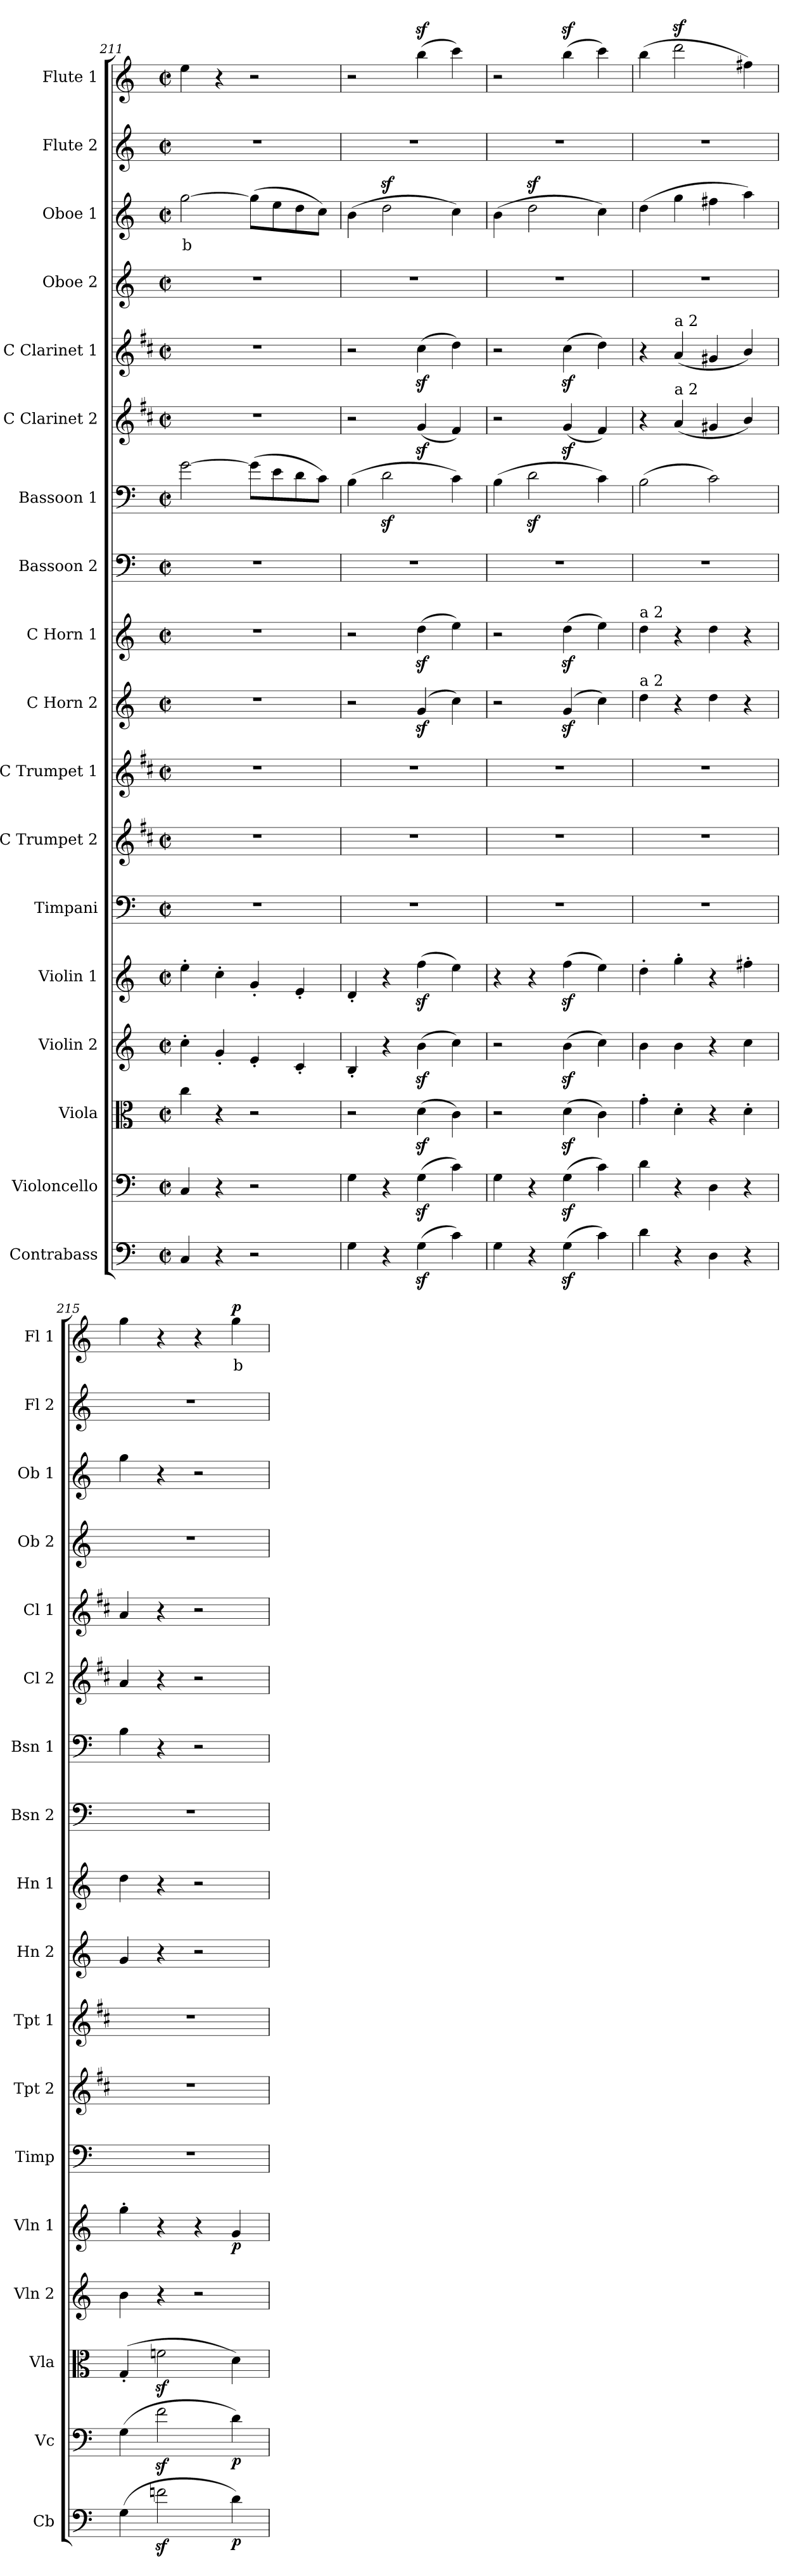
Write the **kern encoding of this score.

**kern	**dynam	**kern	**dynam	**kern	**kern	**kern	**dynam	**kern	**kern	**kern	**kern	**kern	**kern	**kern	**kern	**kern	**kern	**kern	**text	**kern	**kern	**text	**dynam
*part18	*part18	*part17	*part17	*part16	*part15	*part14	*part14	*part13	*part12	*part11	*part10	*part9	*part8	*part7	*part6	*part5	*part4	*part3	*part3	*part2	*part1	*part1	*part1
*staff18	*staff18	*staff17	*staff17	*staff16	*staff15	*staff14	*staff14	*staff13	*staff12	*staff11	*staff10	*staff9	*staff8	*staff7	*staff6	*staff5	*staff4	*staff3	*staff3	*staff2	*staff1	*staff1	*staff1
*I"Contrabass	*	*I"Violoncello	*	*I"Viola	*I"Violin 2	*I"Violin 1	*	*I"Timpani	*I"C Trumpet 2	*I"C Trumpet 1	*I"C Horn 2	*I"C Horn 1	*I"Bassoon 2	*I"Bassoon 1	*I"C Clarinet 2	*I"C Clarinet 1	*I"Oboe 2	*I"Oboe 1	*	*I"Flute 2	*I"Flute 1	*	*
*I'Cb	*	*I'Vc	*	*I'Vla	*I'Vln 2	*I'Vln 1	*	*I'Timp	*I'Tpt 2	*I'Tpt 1	*I'Hn 2	*I'Hn 1	*I'Bsn 2	*I'Bsn 1	*I'Cl 2	*I'Cl 1	*I'Ob 2	*I'Ob 1	*	*I'Fl 2	*I'Fl 1	*	*
*clefF4	*	*clefF4	*	*clefC3	*clefG2	*clefG2	*	*clefF4	*clefG2	*clefG2	*clefG2	*clefG2	*clefF4	*clefF4	*clefG2	*clefG2	*clefG2	*clefG2	*	*clefG2	*clefG2	*	*
*ITrd7c12	*	*	*	*	*	*	*	*	*ITrd1c2	*ITrd1c2	*ITrd7c12	*ITrd7c12	*	*	*ITrd1c2	*ITrd1c2	*	*	*	*	*	*	*
*k[]	*	*k[]	*	*k[]	*k[]	*k[]	*	*k[]	*k[]	*k[]	*k[]	*k[]	*k[]	*k[]	*k[]	*k[]	*k[]	*k[]	*	*k[]	*k[]	*	*
*M2/2	*	*M2/2	*	*M2/2	*M2/2	*M2/2	*	*M2/2	*M2/2	*M2/2	*M2/2	*M2/2	*M2/2	*M2/2	*M2/2	*M2/2	*M2/2	*M2/2	*	*M2/2	*M2/2	*	*
*met(c|)	*	*met(c|)	*	*met(c|)	*met(c|)	*met(c|)	*	*met(c|)	*met(c|)	*met(c|)	*met(c|)	*met(c|)	*met(c|)	*met(c|)	*met(c|)	*met(c|)	*met(c|)	*met(c|)	*	*met(c|)	*met(c|)	*	*
=211	=211	=211	=211	=211	=211	=211	=211	=211	=211	=211	=211	=211	=211	=211	=211	=211	=211	=211	=211	=211	=211	=211	=211
!	!	!	!	!	!	!	!	!	!	!	!	!	!	!	!	!	!	!	!LO:LY:b:color=#FF0000	!	!	!	!
4CC/	.	4C/	.	4cc\	4cc'\	4ee'\	.	1r	1r	1r	1r	1r	1r	[2g\	1r	1r	1r	[2gg\	b	1r	4ee\	.	.
4r	.	4r	.	4r	4g'/	4cc'\	.	.	.	.	.	.	.	.	.	.	.	.	.	.	4r	.	.
2r	.	2r	.	2r	4e'/	4g'/	.	.	.	.	.	.	.	(8g\L]	.	.	.	(8gg\L]	.	.	2r	.	.
.	.	.	.	.	.	.	.	.	.	.	.	.	.	8e\	.	.	.	8ee\	.	.	.	.	.
.	.	.	.	.	4c'/	4e'/	.	.	.	.	.	.	.	8d\	.	.	.	8dd\	.	.	.	.	.
.	.	.	.	.	.	.	.	.	.	.	.	.	.	8c\J)	.	.	.	8cc\J)	.	.	.	.	.
=212	=212	=212	=212	=212	=212	=212	=212	=212	=212	=212	=212	=212	=212	=212	=212	=212	=212	=212	=212	=212	=212	=212	=212
4GG\	.	4G\	.	2r	4B'/	4d'/	.	1r	1r	1r	2r	2r	1r	(4B\	2r	2r	1r	(4b\	.	1r	2r	.	.
4r	.	4r	.	.	4r	4r	.	.	.	.	.	.	.	2dz<\	.	.	.	2ddz<\	.	.	.	.	.
(4GGz<\	.	(4Gz<\	.	(4dz<\	(4bz<\	(4ffz<\	.	.	.	.	(4Gz</	(4dz<\	.	.	(4fz</	(4bz<\	.	.	.	.	(4bbz<\	.	.
4C\)	.	4c\)	.	4c\)	4cc\)	4ee\)	.	.	.	.	4c\)	4e\)	.	4c\)	4e/)	4cc\)	.	4cc\)	.	.	4ccc\)	.	.
=213	=213	=213	=213	=213	=213	=213	=213	=213	=213	=213	=213	=213	=213	=213	=213	=213	=213	=213	=213	=213	=213	=213	=213
4GG\	.	4G\	.	2r	2r	4r	.	1r	1r	1r	2r	2r	1r	(4B\	2r	2r	1r	(4b\	.	1r	2r	.	.
4r	.	4r	.	.	.	4r	.	.	.	.	.	.	.	2dz<\	.	.	.	2ddz<\	.	.	.	.	.
(4GGz<\	.	(4Gz<\	.	(4dz<\	(4bz<\	(4ffz<\	.	.	.	.	(4Gz</	(4dz<\	.	.	(4fz</	(4bz<\	.	.	.	.	(4bbz<\	.	.
4C\)	.	4c\)	.	4c\)	4cc\)	4ee\)	.	.	.	.	4c\)	4e\)	.	4c\)	4e/)	4cc\)	.	4cc\)	.	.	4ccc\)	.	.
=214	=214	=214	=214	=214	=214	=214	=214	=214	=214	=214	=214	=214	=214	=214	=214	=214	=214	=214	=214	=214	=214	=214	=214
!	!	!	!	!	!	!	!	!	!	!	!	!LO:TX:a:t=a 2	!	!	!	!	!	!	!	!	!	!	!
!	!	!	!	!	!	!	!	!	!	!	!LO:TX:a:t=a 2	!	!	!	!	!	!	!	!	!	!	!	!
4D\	.	4d\	.	4g'\	4b\	4dd'\	.	1r	1r	1r	4d\	4d\	1r	(2B\	4r	4r	1r	(4dd\	.	1r	(4bb\	.	.
!	!	!	!	!	!	!	!	!	!	!	!	!	!	!	!	!LO:TX:a:t=a 2	!	!	!	!	!	!	!
!	!	!	!	!	!	!	!	!	!	!	!	!	!	!	!LO:TX:a:t=a 2	!	!	!	!	!	!	!	!
4r	.	4r	.	4d'\	4b\	4gg'\	.	.	.	.	4r	4r	.	.	(4g/	(4g/	.	4gg\	.	.	2dddz<\	.	.
4DD\	.	4D\	.	4r	4r	4r	.	.	.	.	4d\	4d\	.	2c\)	4f#X/	4f#X/	.	4ff#X\	.	.	.	.	.
4r	.	4r	.	4d'\	4cc\	4ff#X'\	.	.	.	.	4r	4r	.	.	4a/)	4a/)	.	4aa\)	.	.	4ff#X\)	.	.
=215	=215	=215	=215	=215	=215	=215	=215	=215	=215	=215	=215	=215	=215	=215	=215	=215	=215	=215	=215	=215	=215	=215	=215
(4GG\	.	(4G\	.	(4G'/	4b\	4gg'\	.	1r	1r	1r	4G/	4d\	1r	4B\	4g/	4g/	1r	4gg\	.	1r	4gg\	.	.
2Fnz<\	.	2fz<\	.	2fnz<\	4r	4r	.	.	.	.	4r	4r	.	4r	4r	4r	.	4r	.	.	4r	.	.
.	.	.	.	.	2r	4r	.	.	.	.	2r	2r	.	2r	2r	2r	.	2r	.	.	4r	.	.
!	!LO:DY:b	!	!LO:DY:b	!	!	!	!LO:DY:b	!	!	!	!	!	!	!	!	!	!	!	!	!	!	!LO:LY:b:color=#FF0000	!LO:DY:b
4D\)	p	4d\)	p	4d\)	.	4g/	p	.	.	.	.	.	.	.	.	.	.	.	.	.	4gg\	b	p
=	=	=	=	=	=	=	=	=	=	=	=	=	=	=	=	=	=	=	=	=	=	=	=
*-	*-	*-	*-	*-	*-	*-	*-	*-	*-	*-	*-	*-	*-	*-	*-	*-	*-	*-	*-	*-	*-	*-	*-
